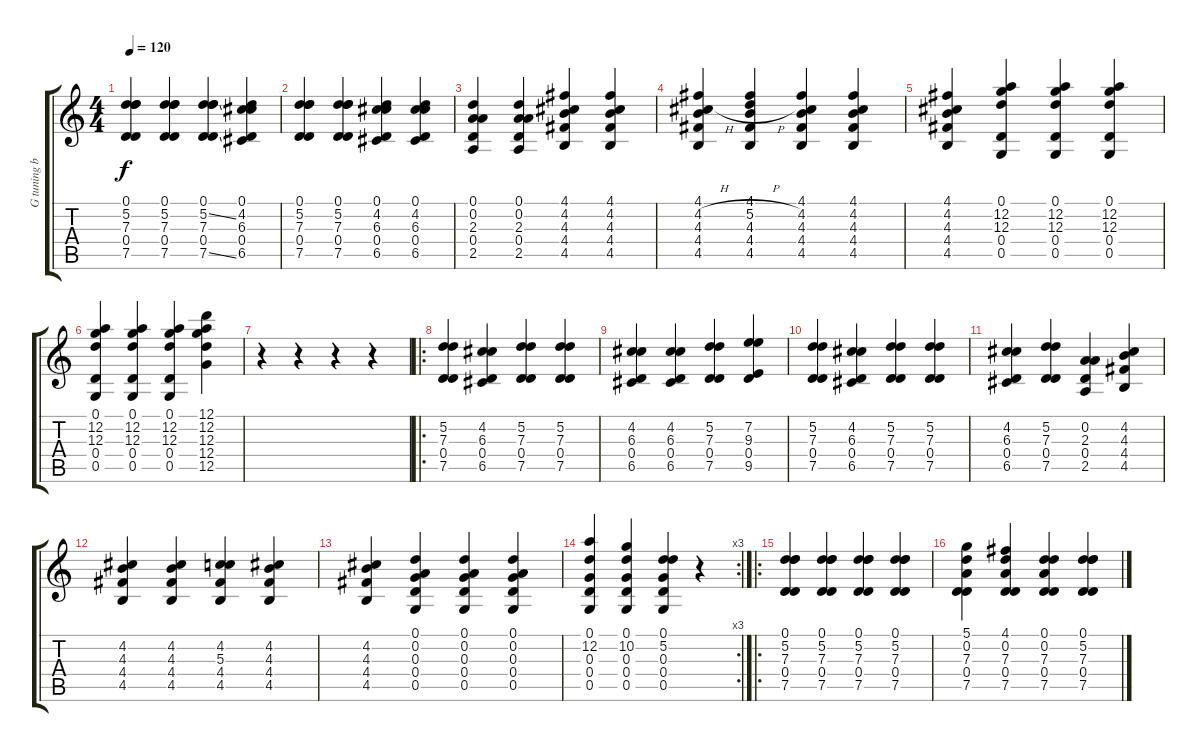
\track ("G tuning but tune B string to A4" "G tuning b") {instrument acousticguitarnylon}
\staff {score tabs}
\tuning (D4 A3 G3 D3 G2 D2) {hide}
\ts (4 4)
\tempo 120
\clef g2
\ks c
(0.1 5.2 7.3 0.4 7.5).4{dy f} (0.1 5.2 7.3 0.4 7.5).4 (0.1 5.2{ss} 7.3 0.4 7.5{ss}).4 (0.1 4.2 6.3 0.4 6.5).4 |
(0.1 5.2 7.3 0.4 7.5).4 (0.1 5.2 7.3 0.4 7.5).4 (0.1 4.2 6.3 0.4 6.5).4 (0.1 4.2 6.3 0.4 6.5).4 |
(0.1 0.2 2.3 0.4 2.5).4 (0.1 0.2 2.3 0.4 2.5).4 (4.1 4.2 4.3 4.4 4.5).4 (4.1 4.2 4.3 4.4 4.5).4 |
(4.1 4.2{h} 4.3 4.4 4.5).4 (4.1 5.2{h} 4.3 4.4 4.5).4 (4.1 4.2 4.3 4.4 4.5).4 (4.1 4.2 4.3 4.4 4.5).4 |
(4.1 4.2 4.3 4.4 4.5).4 (0.1 12.2 12.3 0.4 0.5).4 (0.1 12.2 12.3 0.4 0.5).4 (0.1 12.2 12.3 0.4 0.5).4 |
(0.1 12.2 12.3 0.4 0.5).4 (0.1 12.2 12.3 0.4 0.5).4 (0.1 12.2 12.3 0.4 0.5).4 (12.1 12.2 12.3 12.4 12.5).4 |
r.4 r.4 r.4 r.4 |
\ro
(5.2 7.3 0.4 7.5).4 (4.2 6.3 0.4 6.5).4 (5.2 7.3 0.4 7.5).4 (5.2 7.3 0.4 7.5).4 |
(4.2 6.3 0.4 6.5).4 (4.2 6.3 0.4 6.5).4 (5.2 7.3 0.4 7.5).4 (7.2 9.3 0.4 9.5).4 |
(5.2 7.3 0.4 7.5).4 (4.2 6.3 0.4 6.5).4 (5.2 7.3 0.4 7.5).4 (5.2 7.3 0.4 7.5).4 |
(4.2 6.3 0.4 6.5).4 (5.2 7.3 0.4 7.5).4 (0.2 2.3 0.4 2.5).4 (4.2 4.3 4.4 4.5).4 |
(4.2 4.3 4.4 4.5).4 (4.2 4.3 4.4 4.5).4 (4.2 5.3 4.4 4.5).4 (4.2 4.3 4.4 4.5).4 |
(4.2 4.3 4.4 4.5).4 (0.1 0.2 0.3 0.4 0.5).4 (0.1 0.2 0.3 0.4 0.5).4 (0.1 0.2 0.3 0.4 0.5).4 |
\rc 3
(0.1 12.2 0.3 0.4 0.5).4 (0.1 10.2 0.3 0.4 0.5).4 (0.1 5.2 0.3 0.4 0.5).4 r.4 |
\ro
(0.1 5.2 7.3 0.4 7.5).4 (0.1 5.2 7.3 0.4 7.5).4 (0.1 5.2 7.3 0.4 7.5).4 (0.1 5.2 7.3 0.4 7.5).4 |
(5.1 0.2 7.3 0.4 7.5).4 (4.1 0.2 7.3 0.4 7.5).4 (0.1 0.2 7.3 0.4 7.5).4 (0.1 5.2 7.3 0.4 7.5).4
